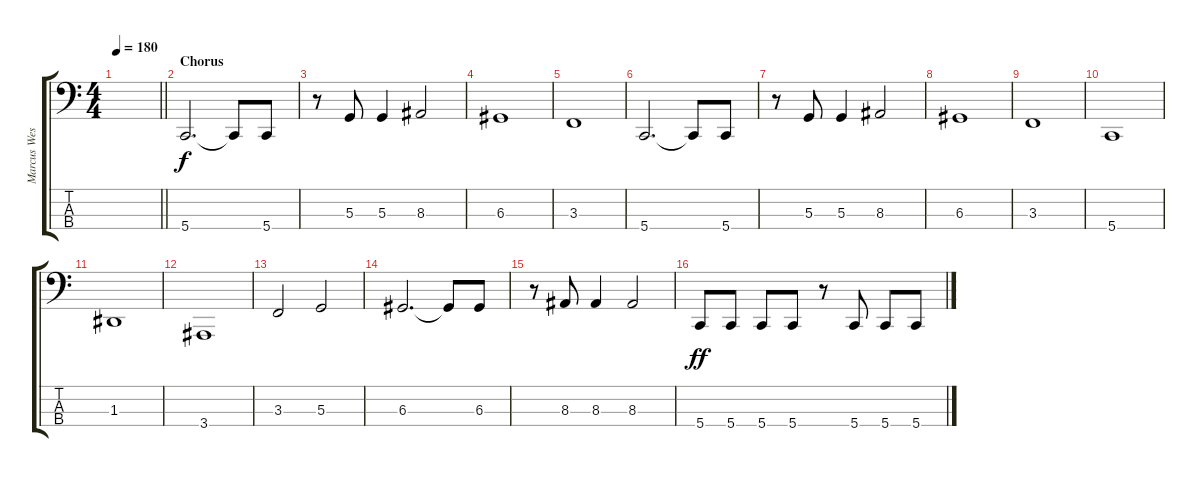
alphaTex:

\track ("Marcus Wesslen" "Marcus Wes") {instrument electricbassfinger}
\staff {score tabs}
\tuning (C2 G1 D1 G0) {hide}
\ts (4 4)
\tempo 180
\clef f4
\barLineRight lightlight
\ks c
|
\section ("" "Chorus")
5.4.2{d} 5.4{t}.8 5.4.8 |
r.8 5.3.8 5.3.4 8.3.2 |
6.3.1 |
3.3.1 |
5.4.2{d} 5.4{t}.8 5.4.8 |
r.8 5.3.8 5.3.4 8.3.2 |
6.3.1 |
3.3.1 |
5.4.1 |
1.3.1 |
3.4.1 |
3.3.2 5.3.2 |
6.3.2{d} 6.3{t}.8 6.3.8 |
r.8 8.3.8{dy f} 8.3.4 8.3.2 |
5.4.8{dy ff} 5.4.8 5.4.8 5.4.8 r.8 5.4.8 5.4.8 5.4.8
